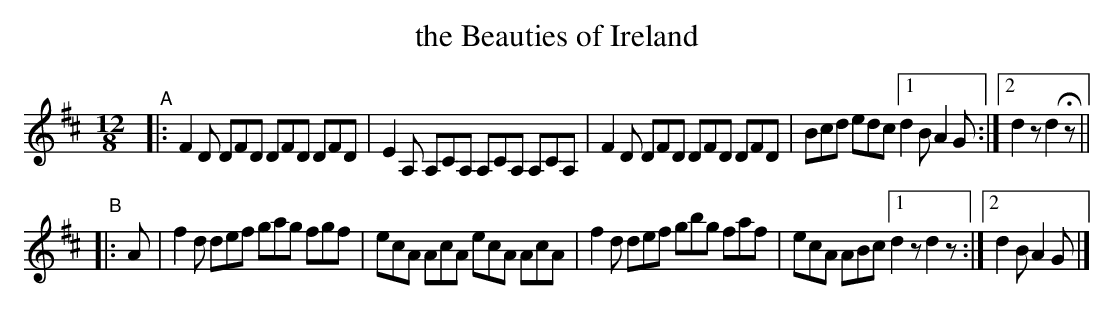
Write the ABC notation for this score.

X:1
T: the Beauties of Ireland
M: 12/8
L: 1/8
K: D
"^A"\
|:F2D DFD DFD DFD | E2A, A,CA, A,CA, A,CA, \
| F2D DFD DFD DFD | Bcd edc [1 d2B A2G :|[2 d2z d2Hz ||
"^B"|: A \
| f2d def gag fgf | ecA AcA ecA AcA \
| f2d def gbg faf | ecA ABc [1 d2z d2z :|[2 d2B A2G |]
